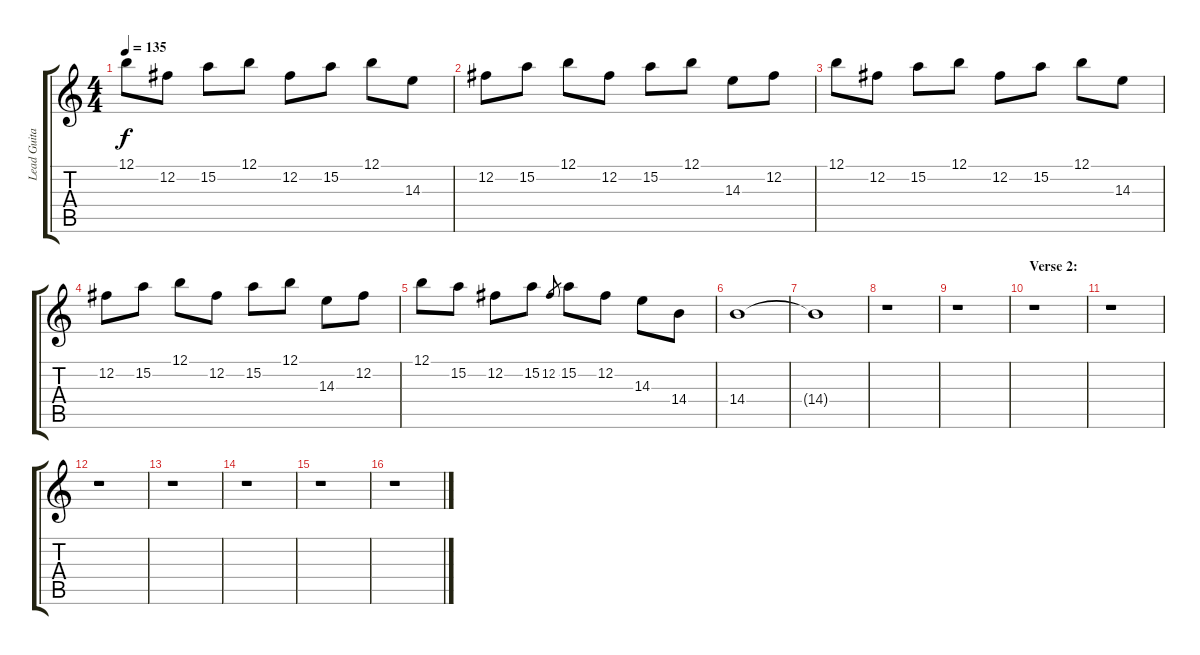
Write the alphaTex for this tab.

\track ("Lead Guitar (Solo 1)" "Lead Guita") {instrument overdrivenguitar}
\staff {score tabs}
\tuning (B3 Gb3 D3 A2 E2 B1) {hide}
\ts (4 4)
\tempo 135
\clef g2
\ks c
12.1.8{dy f} 12.2.8 15.2.8 12.1.8 12.2.8 15.2.8 12.1.8 14.3.8 |
12.2.8 15.2.8 12.1.8 12.2.8 15.2.8 12.1.8 14.3.8 12.2.8 |
12.1.8 12.2.8 15.2.8 12.1.8 12.2.8 15.2.8 12.1.8 14.3.8 |
12.2.8 15.2.8 12.1.8 12.2.8 15.2.8 12.1.8 14.3.8 12.2.8 |
12.1.8 15.2.8 12.2.8 15.2.8 12.2.8{gr} 15.2.8 12.2.8 14.3.8 14.4.8 |
14.4.1 |
14.4{t}.1 |
r.1 |
r.1 |
\section ("" "Verse 2:")
r.1 |
r.1 |
r.1 |
r.1 |
r.1 |
r.1 |
r.1
